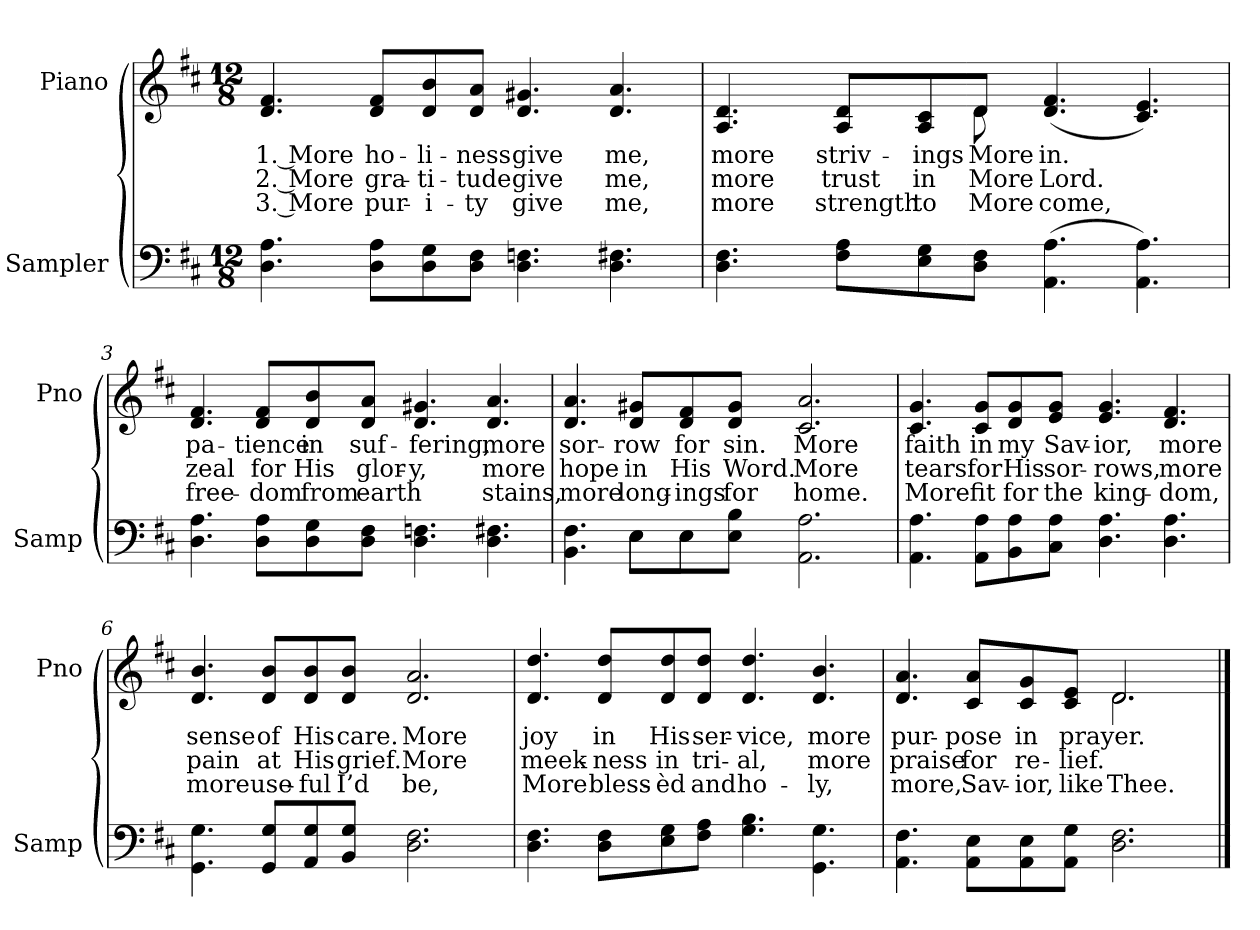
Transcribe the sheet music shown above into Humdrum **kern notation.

**kern	**kern	**text	**text	**text
*part2	*part1	*part1	*part1	*part1
*staff2	*staff1	*staff1	*staff1	*staff1
*I"Sampler	*I"Piano	*	*	*
*I'Samp	*I'Pno	*	*	*
*clefF4	*clefG2	*	*	*
*k[f#c#]	*k[f#c#]	*	*	*
*D:	*D:	*	*	*
*M12/8	*M12/8	*	*	*
=1	=1	=1	=1	=1
4.D\ 4.A\	4.d/ 4.f#/	1. More	2. More	3. More
8D\ 8A\L	8d/ 8f#/L	ho-	gra-	pur-
8D\ 8G\	8d/ 8b/	-li-	-ti-	-i-
8D\ 8F#\J	8d/ 8a/J	-ness	-tude	-ty
4.D\ 4.Fn\	4.d/ 4.g#X/	give	give	give
4.D\ 4.F#X\	4.d/ 4.a/	me,	me,	me,
=2	=2	=2	=2	=2
*	*^	*	*	*
4.D\ 4.F#\	4.A/ 4.d/	8ryy	more	more	more
*	*v	*v	*	*	*
8F#\ 8A\L	8A/ 8d/L	striv-	trust	strength
8E\ 8G\	8A/ 8c#/	-ings	in	to
*	*^	*	*	*
8D\ 8F#\J	8d/J	8d	More	More	More
(4.AA\ 4.A\	(4.d/ 4.f#/	2.ryy	-in.	Lord.	-come,
4.AA\ 4.A\)	4.c#/ 4.e/)	.	.	.	.
*	*v	*v	*	*	*
=3	=3	=3	=3	=3
4.D\ 4.A\	4.d/ 4.f#/	pa-	zeal	free-
8D\ 8A\L	8d/ 8f#/L	-tience	for	-dom
8D\ 8G\	8d/ 8b/	in	His	from
8D\ 8F#\J	8d/ 8a/J	suf-	glor-	earth-
4.D\ 4.Fn\	4.d/ 4.g#X/	-fering,	-y,	--
4.D\ 4.F#X\	4.d/ 4.a/	more	more	-stains,
=4	=4	=4	=4	=4
*^	*	*	*	*
4.BB\ 4.F#\	4.ryy	4.d/ 4.a/	sor-	hope	more
8E\L	8E\L	8d/ 8g#X/L	-row	in	long-
8E\	8E\J	8d/ 8f#/	for	His	-ings
8E\ 8B\J	2..ryy	8d/ 8g#/J	sin.	Word.	for
2.AA\ 2.A\	.	2.c#/ 2.a/	More	More	home.
*v	*v	*	*	*	*
=5	=5	=5	=5	=5
4.AA\ 4.A\	4.c#/ 4.g/	faith	tears	More
8AA\ 8A\L	8c#/ 8g/L	in	for	fit
8BB\ 8A\	8d/ 8g/	my	His	for
8C#\ 8A\J	8e/ 8g/J	Sav-	sor-	the
4.D\ 4.A\	4.e/ 4.g/	-ior,	-rows,	king-
4.D\ 4.A\	4.d/ 4.f#/	more	more	-dom,
=6	=6	=6	=6	=6
4.GG\ 4.G\	4.d/ 4.b/	sense	pain	more
8GG/ 8G/L	8d/ 8b/L	of	at	use-
8AA/ 8G/	8d/ 8b/	His	His	-ful
8BB/ 8G/J	8d/ 8b/J	care.	grief.	I’d
2.D\ 2.F#\	2.d/ 2.a/	More	More	be,
=7	=7	=7	=7	=7
4.D\ 4.F#\	4.d/ 4.dd/	joy	meek-	More
8D\ 8F#\L	8d/ 8dd/L	in	-ness	bless-
8E\ 8G\	8d/ 8dd/	His	in	-èd
8F#\ 8A\J	8d/ 8dd/J	ser-	tri-	and
4.G\ 4.B\	4.d/ 4.dd/	-vice,	-al,	ho-
4.GG\ 4.G\	4.d/ 4.b/	more	more	-ly,
=8	=8	=8	=8	=8
*	*^	*	*	*
4.AA\ 4.F#\	4.d/ 4.a/	2.ryy	pur-	praise	more,
8AA\ 8E\L	8c#/ 8a/L	.	-pose	for	Sav-
8AA\ 8E\	8c#/ 8g/	.	in	re-	-ior,
8AA\ 8G\J	8c#/ 8e/J	.	prayer.	-lief.	like
2.D\ 2.F#\	2.d/	2.d	.	.	Thee.
*	*v	*v	*	*	*
==	==	==	==	==
*-	*-	*-	*-	*-
